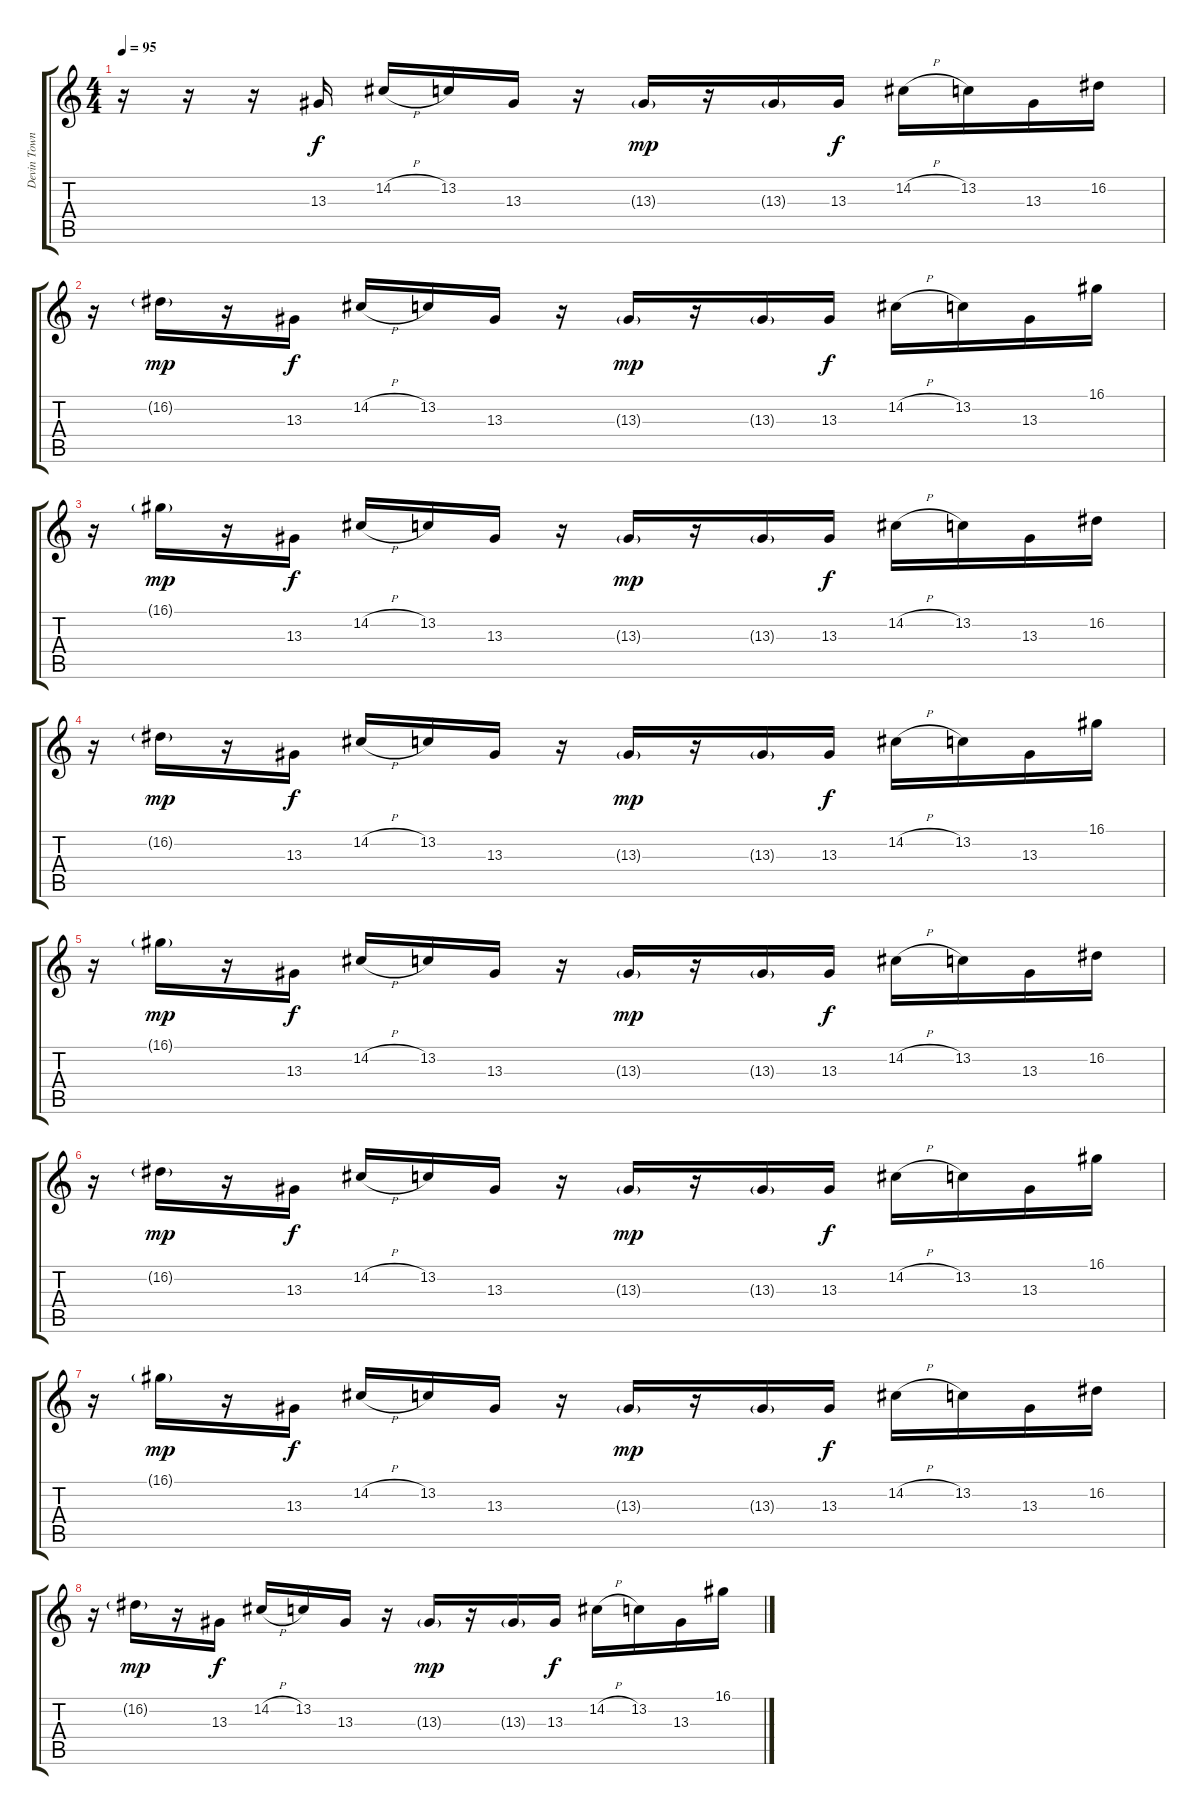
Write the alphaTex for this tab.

\track ("Devin Townsend (Synthetiser)" "Devin Town") {instrument stringensemble1}
\staff {score tabs}
\tuning (E4 B3 G3 D3 A2 E2) {hide}
\ts (4 4)
\tempo 95
\clef g2
\ks c
r.16{dy f volume 8 instrument celesta} r.16 r.16 13.3.16 14.2{h}.16 13.2.16 13.3.16 r.16 13.3{g}.16{dy mp} r.16 13.3{g}.16 13.3.16{dy f} 14.2{h}.16 13.2.16 13.3.16 16.2.16 |
r.16 16.2{g}.16{dy mp} r.16 13.3.16{dy f} 14.2{h}.16 13.2.16 13.3.16 r.16 13.3{g}.16{dy mp} r.16 13.3{g}.16 13.3.16{dy f} 14.2{h}.16 13.2.16 13.3.16 16.1.16 |
r.16 16.1{g}.16{dy mp} r.16 13.3.16{dy f} 14.2{h}.16 13.2.16 13.3.16 r.16 13.3{g}.16{dy mp} r.16 13.3{g}.16 13.3.16{dy f} 14.2{h}.16 13.2.16 13.3.16 16.2.16 |
r.16 16.2{g}.16{dy mp} r.16 13.3.16{dy f} 14.2{h}.16 13.2.16 13.3.16 r.16 13.3{g}.16{dy mp} r.16 13.3{g}.16 13.3.16{dy f} 14.2{h}.16 13.2.16 13.3.16 16.1.16 |
r.16 16.1{g}.16{dy mp} r.16 13.3.16{dy f} 14.2{h}.16 13.2.16 13.3.16 r.16 13.3{g}.16{dy mp} r.16 13.3{g}.16 13.3.16{dy f} 14.2{h}.16 13.2.16 13.3.16 16.2.16 |
r.16 16.2{g}.16{dy mp} r.16 13.3.16{dy f} 14.2{h}.16 13.2.16 13.3.16 r.16 13.3{g}.16{dy mp} r.16 13.3{g}.16 13.3.16{dy f} 14.2{h}.16 13.2.16 13.3.16 16.1.16 |
r.16 16.1{g}.16{dy mp} r.16 13.3.16{dy f} 14.2{h}.16 13.2.16 13.3.16 r.16 13.3{g}.16{dy mp} r.16 13.3{g}.16 13.3.16{dy f} 14.2{h}.16 13.2.16 13.3.16 16.2.16 |
r.16 16.2{g}.16{dy mp} r.16 13.3.16{dy f} 14.2{h}.16 13.2.16 13.3.16 r.16 13.3{g}.16{dy mp} r.16 13.3{g}.16 13.3.16{dy f} 14.2{h}.16 13.2.16 13.3.16 16.1.16
